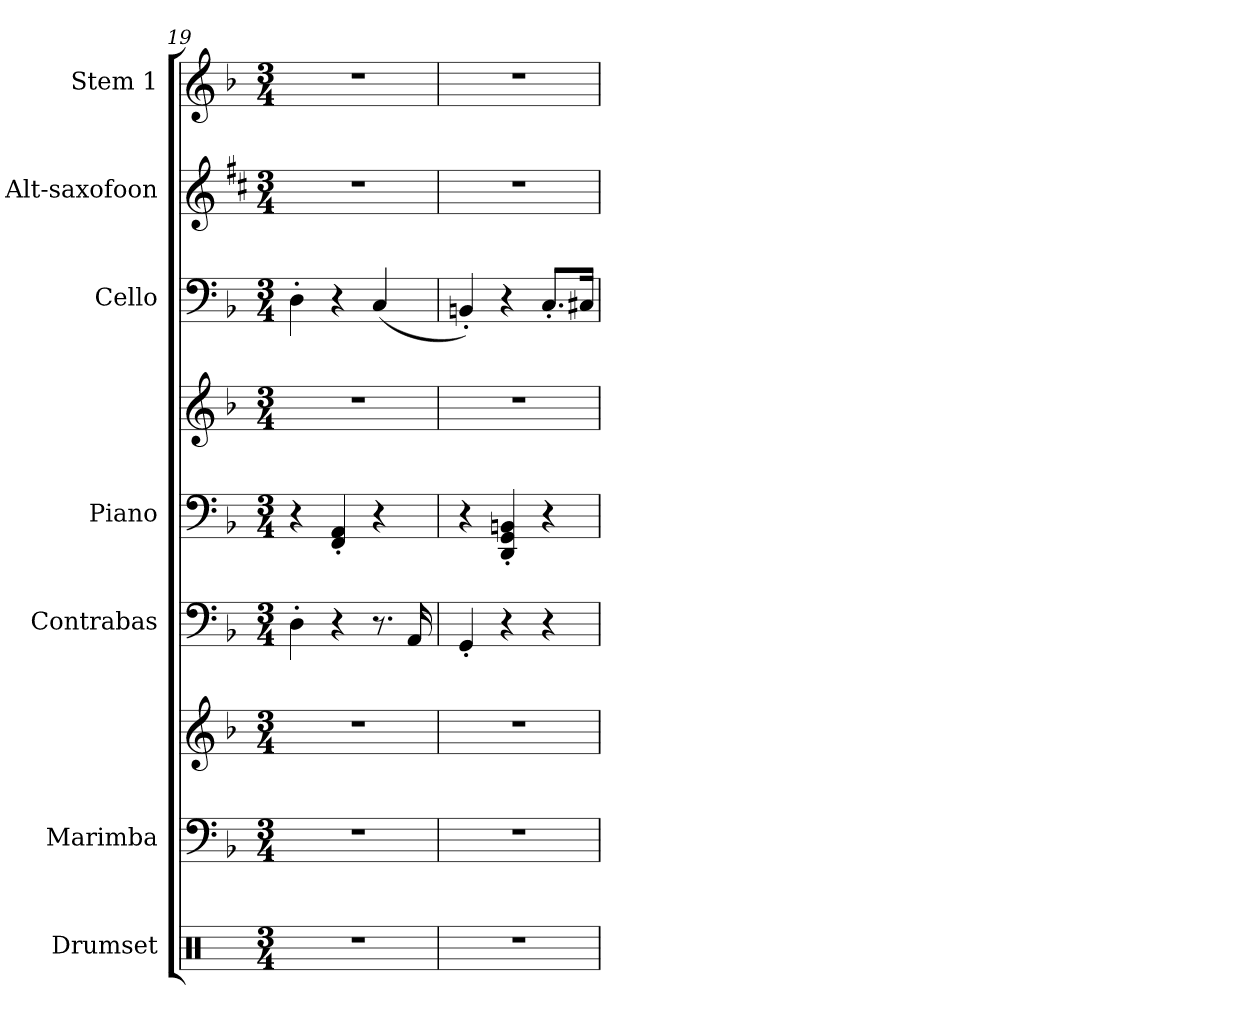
**kern	**kern	**kern	**kern	**kern	**kern	**kern	**kern	**kern
*part7	*part6	*part6	*part5	*part4	*part4	*part3	*part2	*part1
*staff9	*staff8	*staff7	*staff6	*staff5	*staff4	*staff3	*staff2	*staff1
*I"Drumset	*I"Marimba	*	*I"Contrabas	*I"Piano	*	*I"Cello	*I"Alt-saxofoon	*I"Stem 1
*I'D. set	*I'Mrm.	*	*I'Ca. Bs.	*I'Pno.	*	*	*I'A. Sax.	*I'Stm. 1
*clefX	*clefF4	*clefG2	*clefF4	*clefF4	*clefG2	*clefF4	*clefG2	*clefG2
*	*	*	*ITrd7c12	*	*	*	*ITrd5c9	*
*k[]	*k[b-]	*k[b-]	*k[b-]	*k[b-]	*k[b-]	*k[b-]	*k[b-]	*k[b-]
*M3/4	*M3/4	*M3/4	*M3/4	*M3/4	*M3/4	*M3/4	*M3/4	*M3/4
=19	=19	=19	=19	=19	=19	=19	=19	=19
2.r	2.r	2.r	4DD'\	4r	2.r	4D'\	2.r	2.r
.	.	.	4r	4FF/' 4AA/'	.	4r	.	.
.	.	.	8.r	4r	.	(<4C/	.	.
.	.	.	16AAA/	.	.	.	.	.
=20	=20	=20	=20	=20	=20	=20	=20	=20
2.r	2.r	2.r	4GGG'/	4r	2.r	4BBn'/)	2.r	2.r
.	.	.	4r	4DD/' 4GG/' 4BBn/'	.	4r	.	.
.	.	.	4r	4r	.	8.C'/L	.	.
.	.	.	.	.	.	16C#X/Jk	.	.
=	=	=	=	=	=	=	=	=
*-	*-	*-	*-	*-	*-	*-	*-	*-
